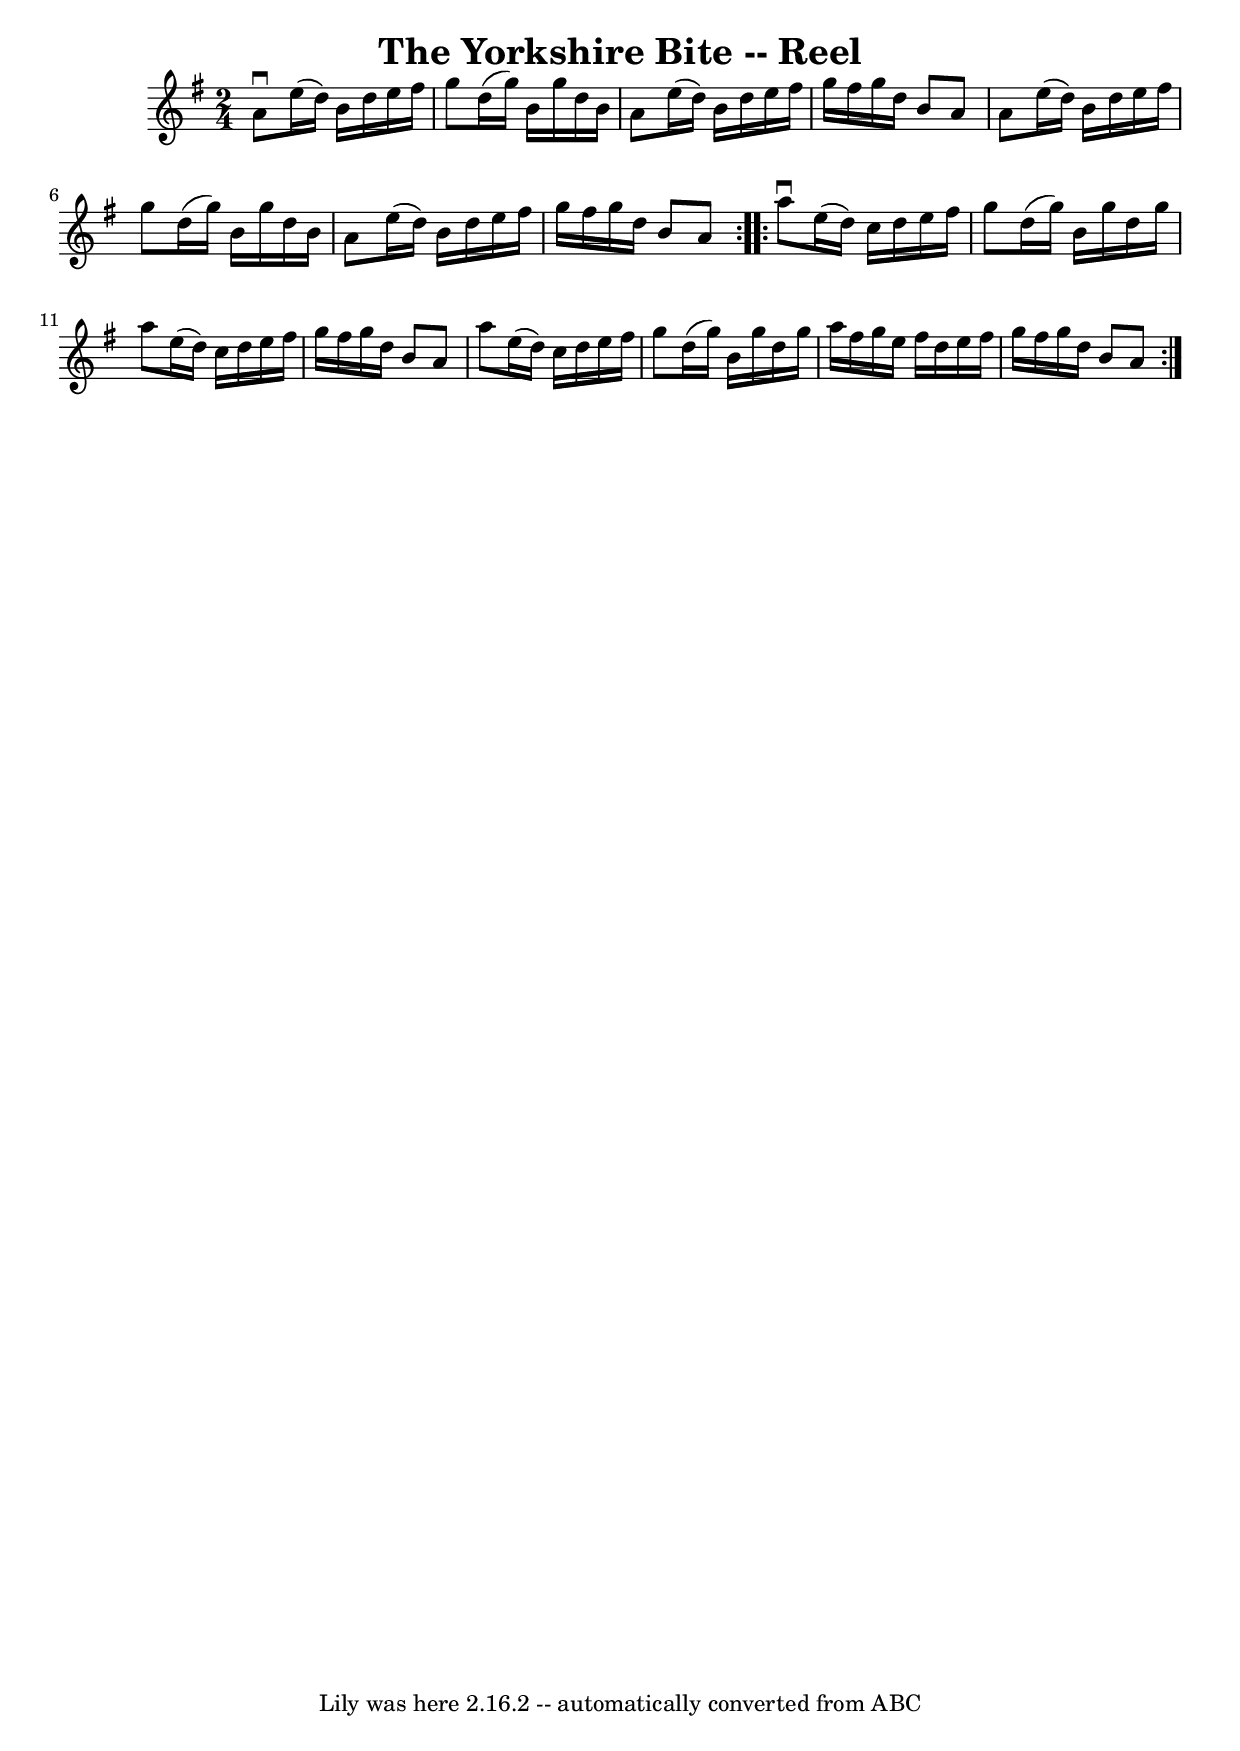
\version "2.7.40"
\include "Mammoth.ily"
\header {
	%% book = "Ryan's Mammoth Collection"
	crossRefNumber = "1"
	footnotes = "\\\\291"
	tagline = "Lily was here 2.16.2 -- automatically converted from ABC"
	title = "The Yorkshire Bite -- Reel"
}
voicedefault =  {
\set Score.defaultBarType = "empty"

\repeat volta 2 {
\time 2/4 \key a \dorian a'8^\downbow e''16 (d''16) b'16 d''16  
 e''16 fis''16    |
 g''8 d''16 (g''16) b'16 g''16    
d''16 b'16    |
 a'8 e''16 (d''16) b'16 d''16 e''16 
 fis''16    |
 g''16 fis''16 g''16 d''16 b'8 a'8    
|
 a'8 e''16 (d''16) b'16 d''16 e''16 fis''16    
|
 g''8 d''16 (g''16) b'16 g''16 d''16 b'16    
|
 a'8 e''16 (d''16) b'16 d''16 e''16 fis''16    
|
 g''16 fis''16 g''16 d''16 b'8 a'8    }     
\repeat volta 2 { a''8^\downbow e''16 (d''16) c''16 d''16    
e''16 fis''16    |
 g''8 d''16 (g''16) b'16 g''16    
d''16 g''16    |
 a''8 e''16 (d''16) c''16 d''16    
e''16 fis''16    |
 g''16 fis''16 g''16 d''16 b'8 a'8 
   |
 a''8 e''16 (d''16) c''16 d''16 e''16    
fis''16    |
 g''8 d''16 (g''16) b'16 g''16 d''16    
g''16    |
 a''16 fis''16 g''16 e''16 fis''16 d''16    
e''16 fis''16    |
 g''16 fis''16 g''16 d''16 b'8 a'8 
   }   
}

\score{
    <<

	\context Staff="default"
	{
	    \voicedefault 
	}

    >>
	\layout {
	}
	\midi {}
}
